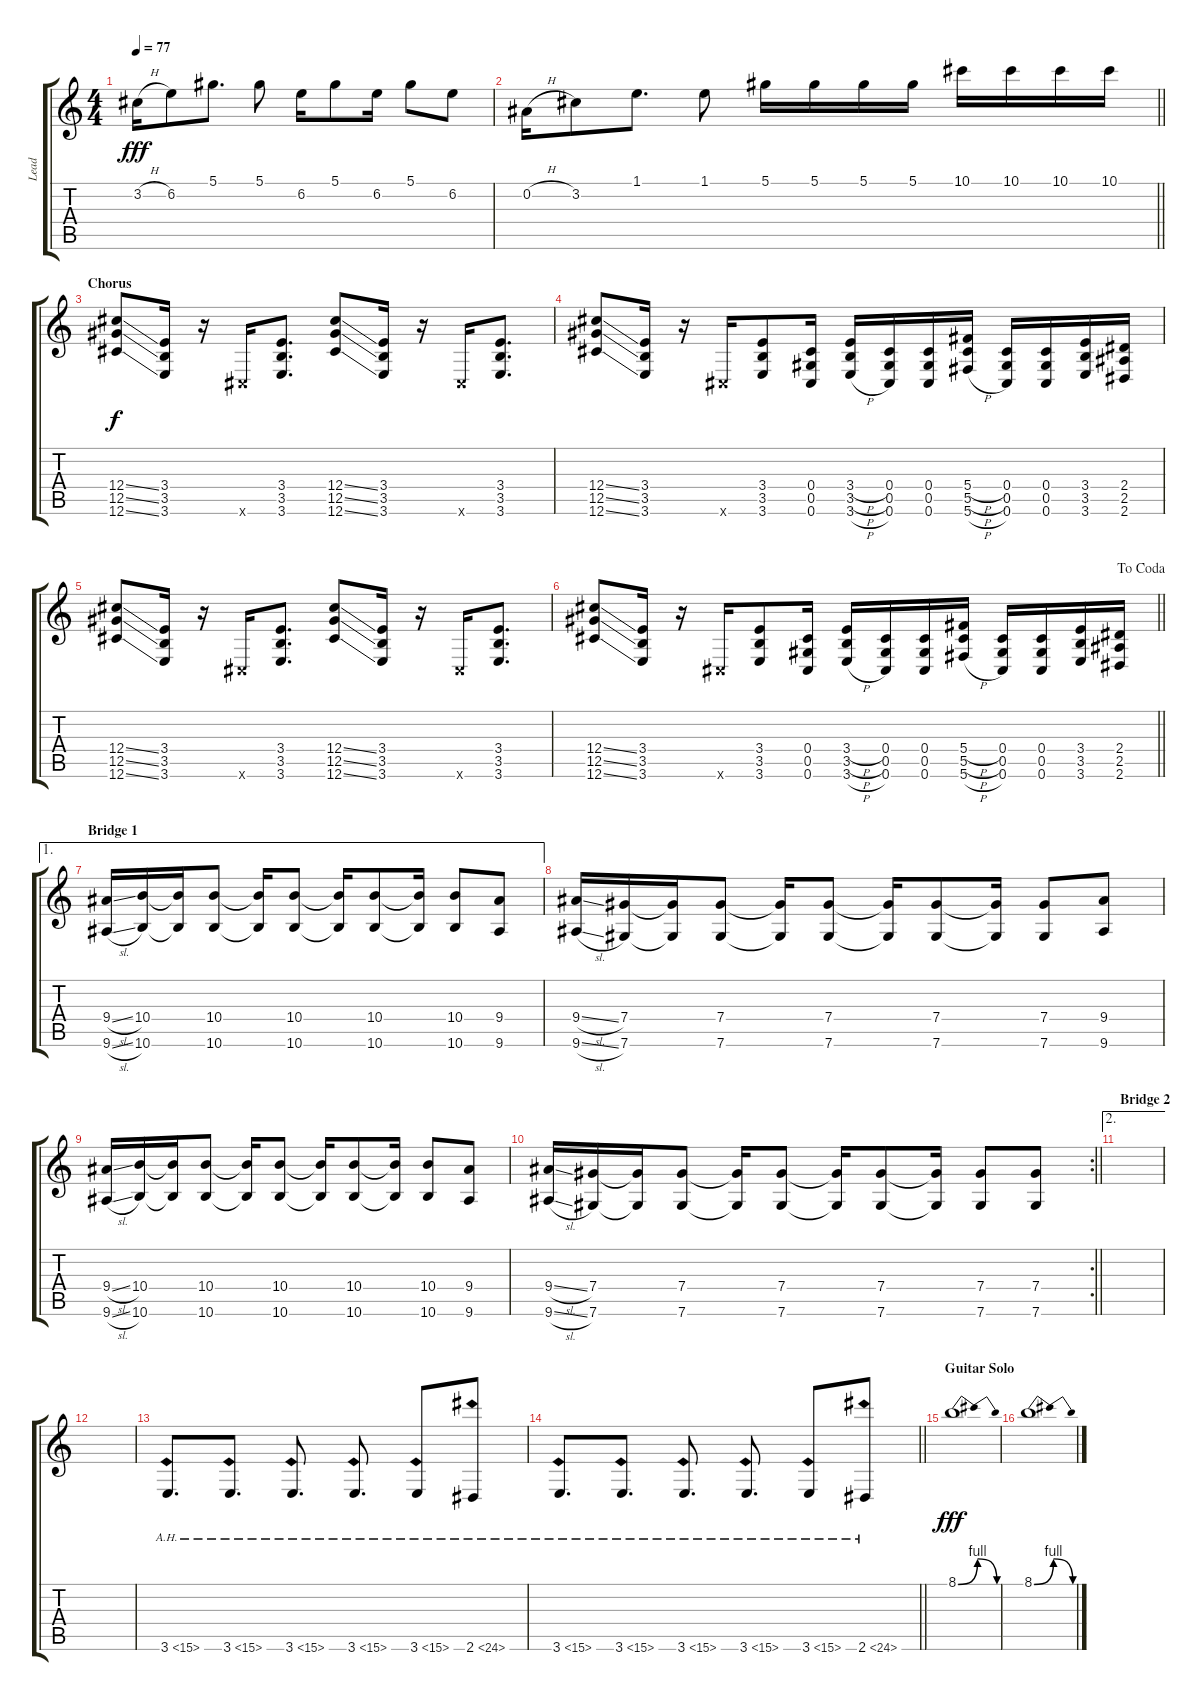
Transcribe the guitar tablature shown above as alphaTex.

\track ("Lead" "Lead") {instrument distortionguitar}
\staff {score tabs}
\tuning (Eb4 Bb3 Gb3 Db3 Ab2 Db2) {hide}
\ts (4 4)
\tempo 77
\clef g2
\ks c
3.2{h}.16{dy fff} 6.2.8 5.1.8{d} 5.1.8 6.2.16 5.1.8 6.2.16 5.1.8 6.2.8 |
\barLineRight lightlight
0.2{h}.16 3.2.8 1.1.8{d} 1.1.8 5.1.16 5.1.16 5.1.16 5.1.16 10.1.16 10.1.16 10.1.16 10.1.16 |
\section ("" "Chorus")
(12.4{ss} 12.5{ss} 12.6{ss}).8{dy f volume 10 instrument distortionguitar} (3.4 3.5 3.6).16 r.16 0.6{x}.16 (3.4 3.5 3.6).8{d} (12.4{ss} 12.5{ss} 12.6{ss}).8 (3.4 3.5 3.6).16 r.16 0.6{x}.16 (3.4 3.5 3.6).8{d} |
(12.4{ss} 12.5{ss} 12.6{ss}).8 (3.4 3.5 3.6).16 r.16 0.6{x}.16 (3.4 3.5 3.6).8 (0.4 0.5 0.6).16 (3.4{h} 3.5{h} 3.6{h}).16 (0.4 0.5 0.6).16 (0.4 0.5 0.6).16 (5.4{h} 5.5{h} 5.6{h}).16 (0.4 0.5 0.6).16 (0.4 0.5 0.6).16 (3.4 3.5 3.6).16 (2.4 2.5 2.6).16 |
(12.4{ss} 12.5{ss} 12.6{ss}).8 (3.4 3.5 3.6).16 r.16 0.6{x}.16 (3.4 3.5 3.6).8{d} (12.4{ss} 12.5{ss} 12.6{ss}).8 (3.4 3.5 3.6).16 r.16 0.6{x}.16 (3.4 3.5 3.6).8{d} |
\jump dacoda
\barLineRight lightlight
(12.4{ss} 12.5{ss} 12.6{ss}).8 (3.4 3.5 3.6).16 r.16 0.6{x}.16 (3.4 3.5 3.6).8 (0.4 0.5 0.6).16 (3.4{h} 3.5{h} 3.6{h}).16 (0.4 0.5 0.6).16 (0.4 0.5 0.6).16 (5.4{h} 5.5{h} 5.6{h}).16 (0.4 0.5 0.6).16 (0.4 0.5 0.6).16 (3.4 3.5 3.6).16 (2.4 2.5 2.6).16 |
\ae 1
\section ("" "Bridge 1")
(9.4{sl} 9.6{sl}).16 (10.4 10.6).16 (10.4{t} 10.6{t}).16 (10.4 10.6).8 (10.4{t} 10.6{t}).16 (10.4 10.6).8 (10.4{t} 10.6{t}).16 (10.4 10.6).8 (10.4{t} 10.6{t}).16 (10.4 10.6).8 (9.4 9.6).8 |
(9.4{sl} 9.6{sl}).16 (7.4 7.6).16 (7.4{t} 7.6{t}).16 (7.4 7.6).8 (7.4{t} 7.6{t}).16 (7.4 7.6).8 (7.4{t} 7.6{t}).16 (7.4 7.6).8 (7.4{t} 7.6{t}).16 (7.4 7.6).8 (9.4 9.6).8 |
(9.4{sl} 9.6{sl}).16 (10.4 10.6).16 (10.4{t} 10.6{t}).16 (10.4 10.6).8 (10.4{t} 10.6{t}).16 (10.4 10.6).8 (10.4{t} 10.6{t}).16 (10.4 10.6).8 (10.4{t} 10.6{t}).16 (10.4 10.6).8 (9.4 9.6).8 |
\rc 2
\barLineRight lightlight
(9.4{sl} 9.6{sl}).16 (7.4 7.6).16 (7.4{t} 7.6{t}).16 (7.4 7.6).8 (7.4{t} 7.6{t}).16 (7.4 7.6).8 (7.4{t} 7.6{t}).16 (7.4 7.6).8 (7.4{t} 7.6{t}).16 (7.4 7.6).8 (7.4 7.6).8 |
\ae 2
\section ("" "Bridge 2")
|
|
3.6{ah 12}.8{d} 3.6{ah 12}.8{d} 3.6{ah 12}.8{d} 3.6{ah 12}.8{d} 3.6{ah 12}.8 2.6{ah 22}.8 |
\barLineRight lightlight
3.6{ah 12}.8{d} 3.6{ah 12}.8{d} 3.6{ah 12}.8{d} 3.6{ah 12}.8{d} 3.6{ah 12}.8 2.6{ah 22}.8 |
\section ("" "Guitar Solo")
8.1{be (bendrelease 0 0 10 4 20 4 60 0)}.1{dy fff} |
8.1{be (bendrelease 0 0 10 4 20 4 60 0)}.1
